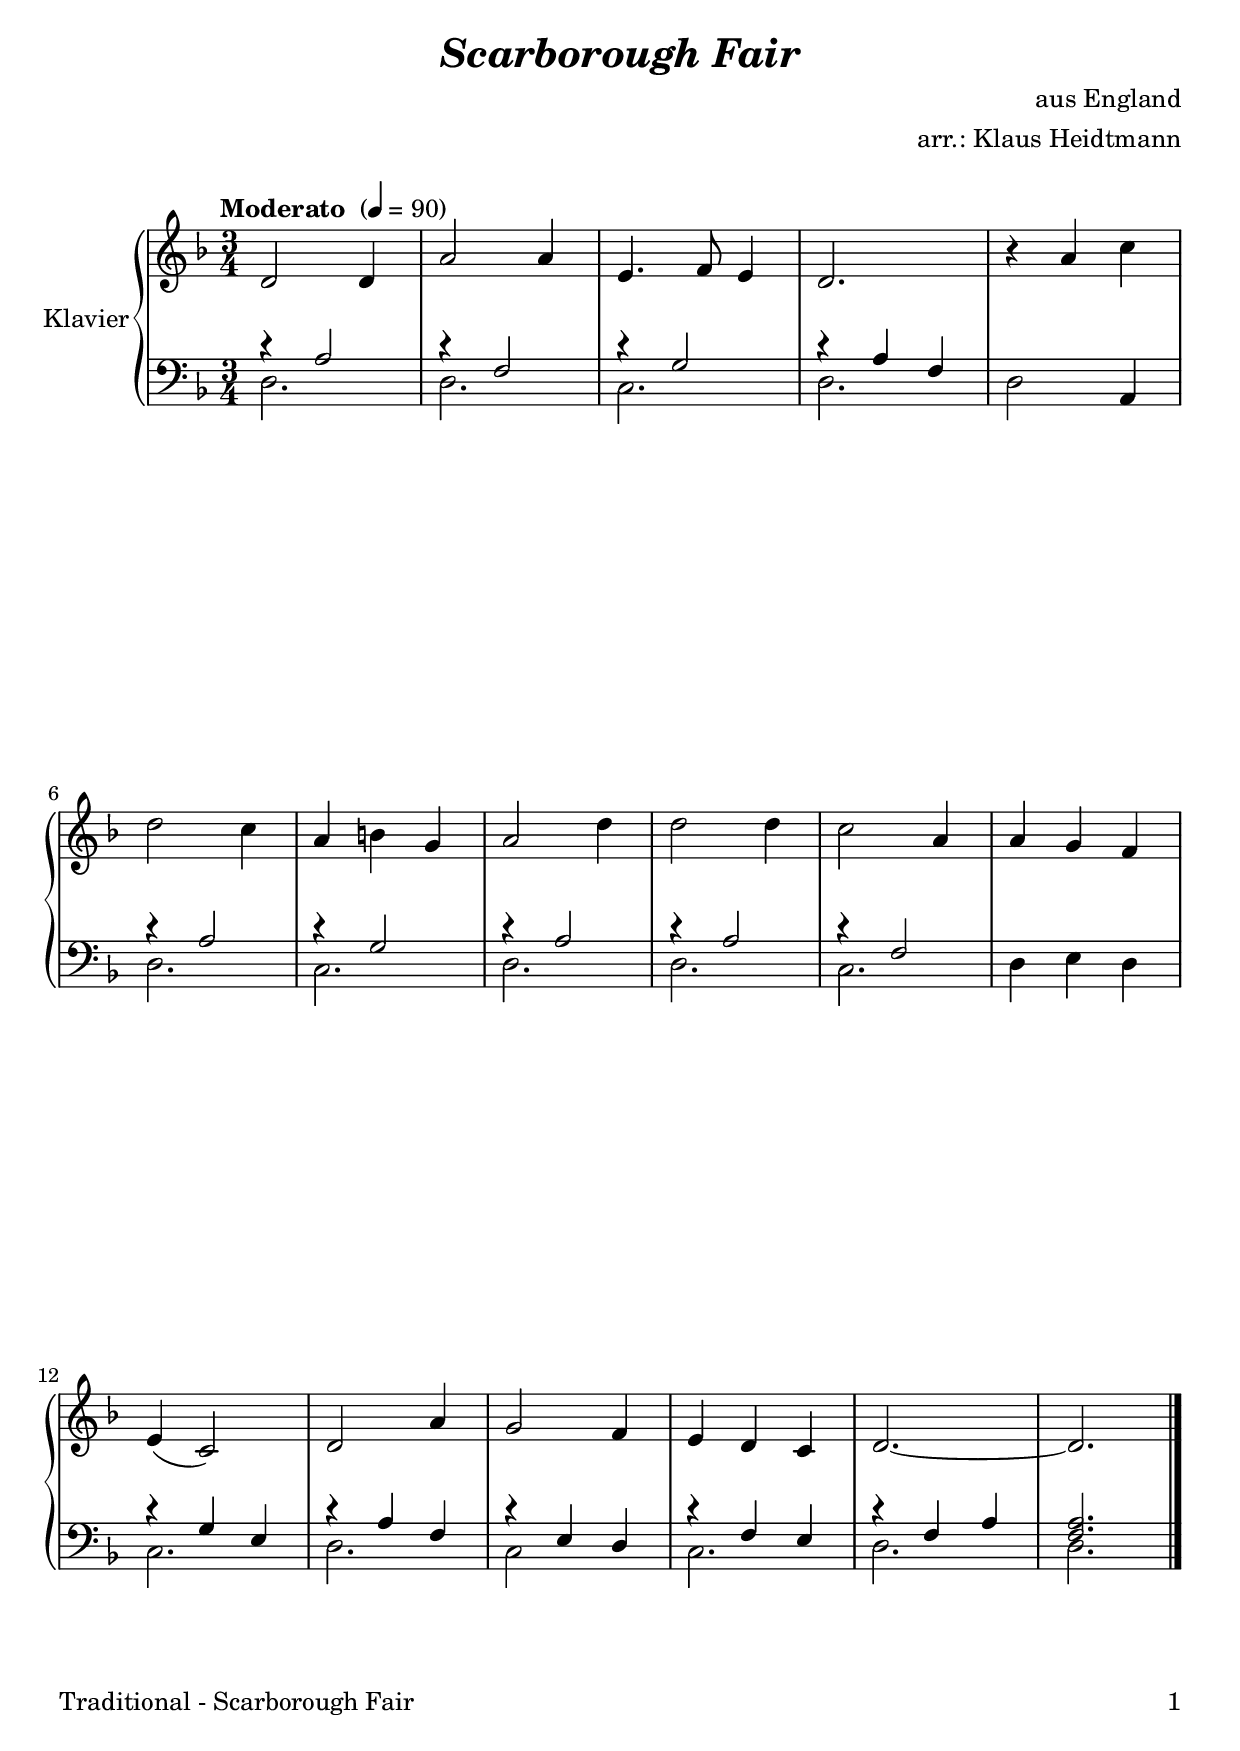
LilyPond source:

\version "2.24.1"
\include "deutsch.ly"

#(set-global-staff-size 22)

\header {
  title       = \markup \bold \italic "Scarborough Fair"
  composer    = "aus England"
  arranger    = "arr.: Klaus Heidtmann"
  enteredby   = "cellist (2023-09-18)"
%  piece       = ""
}

voiceconsts = {
  \key d \minor
  \time 3/4
  \numericTimeSignature
  \compressEmptyMeasures
  % Set default beaming for all staves
%  \set Timing.beamExceptions = #'()
%  \set Timing.baseMoment     = #(ly:make-moment 1 4)
%  \set Timing.beatStructure  = #'(1 1 1)
  \tempo "Moderato " 4=90
}

% mikl = "harpsichord"
mikl = "bright acoustic"
% mikl = "church organ"
% mikl = "reed organ"

atem = \mark \markup \box \italic "a tempo"
dcaf = \mark \markup \box \italic "D.C. al Fine"
fine = \mark \markup \box \italic "Fine"
pora = \mark \markup \box \italic "poco rall."
rit  = \mark \markup \box \italic "rit."

va = \relative c' {
  \voiceconsts

  d2 d4
  a'2 a4
  e4. f8 e4
  d2.
  r4 a' c
  d2 c4

  a h g
  a2 d4
  d2 d4
  c2 a4
  a g f

  e( c2)
  d a'4
  g2 f4
  e d c
  d2.~
  d \bar "|."
}

vb = \relative c' {
  \voiceconsts
  \clef "bass"

  << {
    r4 a2
    r4 f2
    r4 g2
    r4 a f
  } \\ {
    d2.
    d
    c
    d
  } >>
  d2 a4
  << {
    r a'2

    r4 g2
    r4 a2
    r4 a2
    r4 f2
  } \\ {
    d2.

    c
    d
    d
    c
  } >>
  d4 e d
  
  << {
    r g e
    r a f
    r e d
    r f e
    r f a
    <f a>2.
  } \\ {
    c
    d
    c2 s4
    c2.
    d
    d
  } >>
  \bar "|."
}


music = \new PianoStaff <<
  \set PianoStaff.midiInstrument = \mikl
  \set PianoStaff.instrumentName = \markup \center-column { "Klavier" }
  <<
    \new Staff {
      \transpose d d { \va }
    }
%    \new Dynamics \vdy
    \new Staff {
      \transpose d d { \vb }
    }
  >>  
>>

\book {
   \paper {
    print-page-number = ##t
    print-first-page-number = ##t
    ragged-last-bottom = ##f
    oddHeaderMarkup = \markup \null
    evenHeaderMarkup = \markup \null
    oddFooterMarkup = \markup {
      \fill-line {
        \if \should-print-page-number
        "Traditional - Scarborough Fair" \fromproperty #'page:page-number-string
      }
    }
    evenFooterMarkup = \oddFooterMarkup
  } \score {
    \music
    \layout {}
  }

  \score {
    \unfoldRepeats \music

    \midi {
      \context {
        \Score
      }
    }
  }
}
